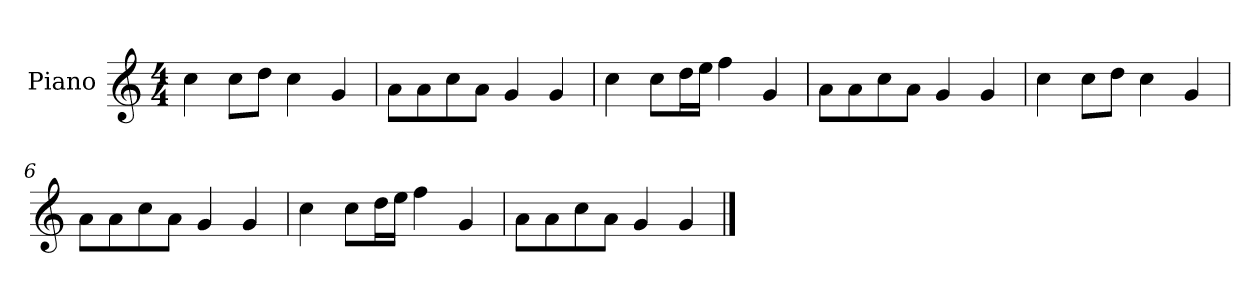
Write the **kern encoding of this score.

**kern
*part1
*staff1
*I"Piano
*I'P-no
*clefG2
*k[]
*M4/4
*MM90
=1
4cc\
8cc\L
8dd\J
4cc\
4g/
=2
8a\L
8a\
8cc\
8a\J
4g/
4g/
=3
4cc\
8cc\L
16dd\L
16ee\JJ
4ff\
4g/
=4
8a\L
8a\
8cc\
8a\J
4g/
4g/
=5
4cc\
8cc\L
8dd\J
4cc\
4g/
=6
8a\L
8a\
8cc\
8a\J
4g/
4g/
!!LO:LB:g=z
=7
4cc\
8cc\L
16dd\L
16ee\JJ
4ff\
4g/
=8
8a\L
8a\
8cc\
8a\J
4g/
4g/
==
*-
